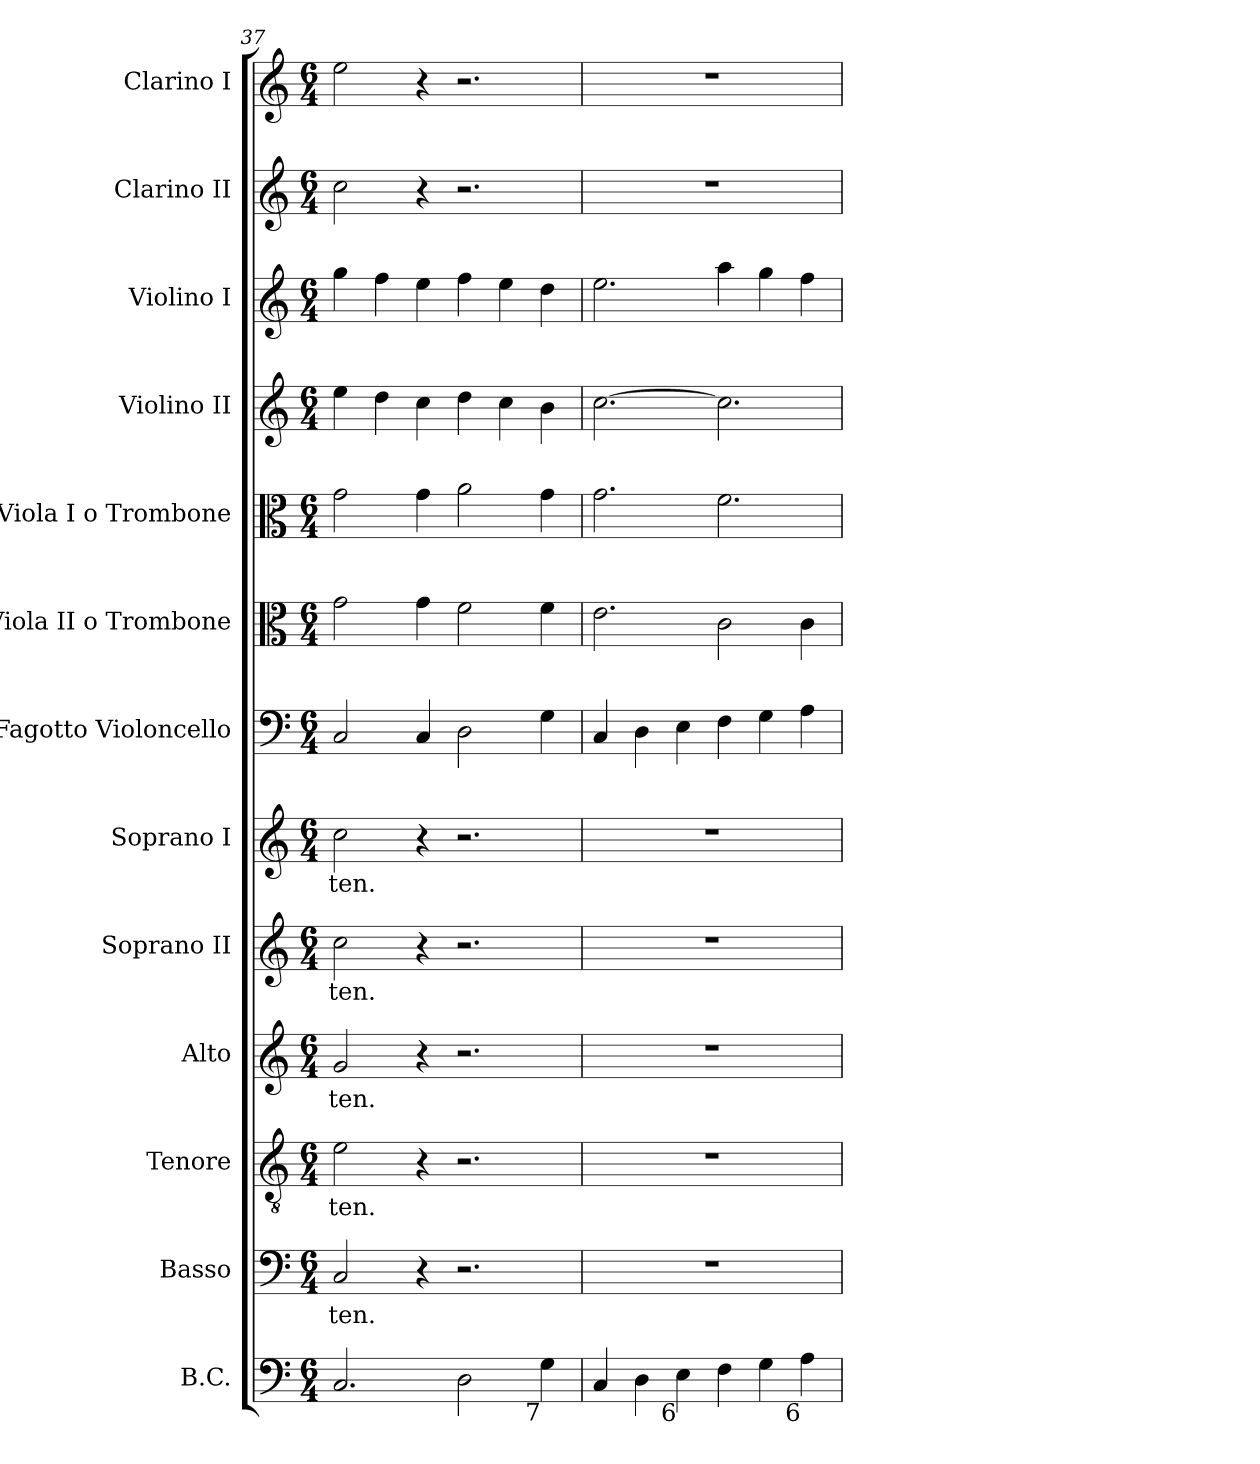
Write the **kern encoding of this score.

**kern	**kern	**text	**kern	**text	**kern	**text	**kern	**text	**kern	**text	**kern	**kern	**kern	**kern	**kern	**kern	**kern
*part13	*part12	*part12	*part11	*part11	*part10	*part10	*part9	*part9	*part8	*part8	*part7	*part6	*part5	*part4	*part3	*part2	*part1
*staff13	*staff12	*staff12	*staff11	*staff11	*staff10	*staff10	*staff9	*staff9	*staff8	*staff8	*staff7	*staff6	*staff5	*staff4	*staff3	*staff2	*staff1
*I"B.C.	*I"Basso	*	*I"Tenore	*	*I"Alto	*	*I"Soprano II	*	*I"Soprano I	*	*I"Fagotto Violoncello	*I"Viola II o Trombone	*I"Viola I o Trombone	*I"Violino II	*I"Violino I	*I"Clarino II	*I"Clarino I
*	*I'B.	*	*I'T.	*	*	*	*I'S.	*	*I'S.	*	*I'Fg.	*I'Vla.	*I'Vla.	*I'Vln. II	*I'Vln. I	*	*
*clefF4	*clefF4	*	*clefGv2	*	*clefG2	*	*clefG2	*	*clefG2	*	*clefF4	*clefC3	*clefC3	*clefG2	*clefG2	*clefG2	*clefG2
*	*	*	*ITrd7c12	*	*	*	*	*	*	*	*	*	*	*	*	*	*
*k[]	*k[]	*	*k[]	*	*k[]	*	*k[]	*	*k[]	*	*k[]	*k[]	*k[]	*k[]	*k[]	*k[]	*k[]
*C:	*C:	*	*C:	*	*C:	*	*C:	*	*C:	*	*C:	*C:	*C:	*C:	*C:	*C:	*C:
*M6/4	*M6/4	*	*M6/4	*	*M6/4	*	*M6/4	*	*M6/4	*	*M6/4	*M6/4	*M6/4	*M6/4	*M6/4	*M6/4	*M6/4
=37	=37	=37	=37	=37	=37	=37	=37	=37	=37	=37	=37	=37	=37	=37	=37	=37	=37
!	!	!LO:LY:b:color=#000000	!	!	!	!	!	!	!	!	!	!	!	!	!	!	!
!	!	!	!	!LO:LY:b:color=#000000	!	!	!	!	!	!	!	!	!	!	!	!	!
!	!	!	!	!	!	!LO:LY:b:color=#000000	!	!	!	!	!	!	!	!	!	!	!
!	!	!	!	!	!	!	!	!LO:LY:b:color=#000000	!	!	!	!	!	!	!	!	!
!	!	!	!	!	!	!	!	!	!	!LO:LY:b:color=#000000	!	!	!	!	!	!	!
2.Ci/	2Ci/	-ten.	2Ei\	-ten.	2gi/	-ten.	2cci\	-ten.	2cci\	-ten.	2Ci/	2gi\	2gi\	4eei\	4ggi\	2cci\	2eei\
.	.	.	.	.	.	.	.	.	.	.	.	.	.	4ddi\	4ffi\	.	.
.	4r	.	4r	.	4r	.	4r	.	4r	.	4Ci/	4gi\	4gi\	4cci\	4eei\	4r	4r
2Di\	2.r	.	2.r	.	2.r	.	2.r	.	2.r	.	2Di\	2fi\	2ai\	4ddi\	4ffi\	2.r	2.r
.	.	.	.	.	.	.	.	.	.	.	.	.	.	4cci\	4eei\	.	.
!LO:TX:b:rj:t=7	!	!	!	!	!	!	!	!	!	!	!	!	!	!	!	!	!
4Gi\	.	.	.	.	.	.	.	.	.	.	4Gi\	4fi\	4gi\	4bi\	4ddi\	.	.
=38	=38	=38	=38	=38	=38	=38	=38	=38	=38	=38	=38	=38	=38	=38	=38	=38	=38
!	!LO:N:vis=1	!	!LO:N:vis=1	!	!LO:N:vis=1	!	!LO:N:vis=1	!	!LO:N:vis=1	!	!	!	!	!	!	!LO:N:vis=1	!LO:N:vis=1
4Ci/	1.r	.	1.r	.	1.r	.	1.r	.	1.r	.	4Ci/	2.ei\	2.gi\	[2.cci\	2.eei\	1.r	1.r
4Di\	.	.	.	.	.	.	.	.	.	.	4Di\	.	.	.	.	.	.
!LO:TX:b:rj:t=6	!	!	!	!	!	!	!	!	!	!	!	!	!	!	!	!	!
4Ei\	.	.	.	.	.	.	.	.	.	.	4Ei\	.	.	.	.	.	.
4Fi\	.	.	.	.	.	.	.	.	.	.	4Fi\	2ci\	2.fi\	2.cci\]	4aai\	.	.
4Gi\	.	.	.	.	.	.	.	.	.	.	4Gi\	.	.	.	4ggi\	.	.
!LO:TX:b:rj:t=6	!	!	!	!	!	!	!	!	!	!	!	!	!	!	!	!	!
4Ai\	.	.	.	.	.	.	.	.	.	.	4Ai\	4ci\	.	.	4ffi\	.	.
=	=	=	=	=	=	=	=	=	=	=	=	=	=	=	=	=	=
*-	*-	*-	*-	*-	*-	*-	*-	*-	*-	*-	*-	*-	*-	*-	*-	*-	*-
